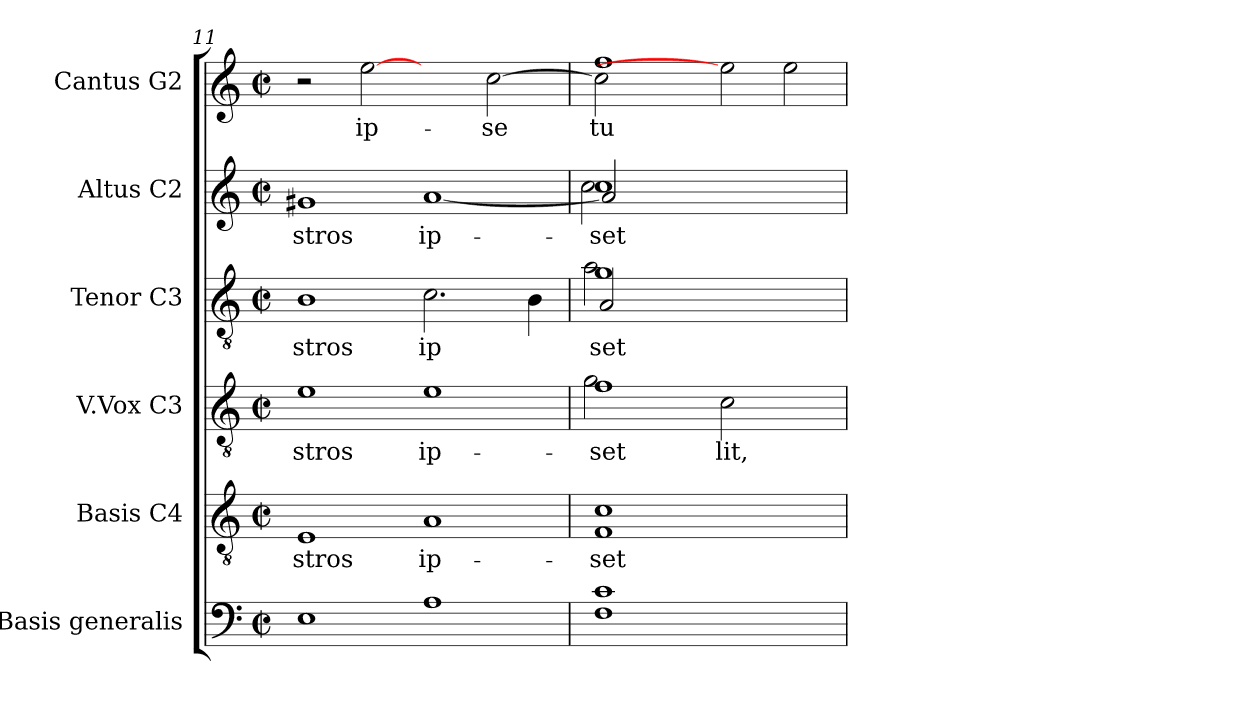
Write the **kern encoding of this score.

**kern	**kern	**text	**kern	**text	**kern	**text	**kern	**text	**kern	**text
*part6	*part5	*part5	*part4	*part4	*part3	*part3	*part2	*part2	*part1	*part1
*staff6	*staff5	*staff5	*staff4	*staff4	*staff3	*staff3	*staff2	*staff2	*staff1	*staff1
*I"Basis  generalis	*I"Basis  C4	*	*I"V.Vox  C3	*	*I"Tenor  C3	*	*I"Altus  C2	*	*I"Cantus  G2	*
*	*I'B	*	*	*	*I'T	*	*I'A	*	*I'C	*
*clefF4	*clefGv2	*	*clefGv2	*	*clefGv2	*	*clefG2	*	*clefG2	*
*k[]	*k[]	*	*k[]	*	*k[]	*	*k[]	*	*k[]	*
*C:	*C:	*	*C:	*	*C:	*	*C:	*	*C:	*
*M2/2	*M2/2	*	*M2/2	*	*M2/2	*	*M2/2	*	*M2/2	*
*met(c|)	*met(c|)	*	*met(c|)	*	*met(c|)	*	*met(c|)	*	*met(c|)	*
=11	=11	=11	=11	=11	=11	=11	=11	=11	=11	=11
!	!	!LO:LY:b:cj	!	!LO:LY:b:cj	!	!LO:LY:b:cj	!	!LO:LY:b:cj	!	!
1E	1E	-stros	1e	-stros	1B	-stros	1g#X	-stros	2r	.
!	!	!	!	!	!	!	!	!	!	!LO:LY:b:cj
.	.	.	.	.	.	.	.	.	[2ee	ip-
!	!	!LO:LY:b:cj	!	!LO:LY:b:cj	!	!LO:LY:b:cj	!	!LO:LY:b:cj	!	!
1A	1A	ip-	1e	ip-	2.c\	ip-	[<1a	ip-	2ryy	.
!	!	!	!	!	!	!	!	!	!	!LO:LY:b:cj
.	.	.	.	.	.	.	.	.	[>2cc\	-se
!	!	!	!	!	!	!LO:LY:b:cj	!	!	!	!
.	.	.	.	.	4B\	--	.	.	.	.
!!LO:PB:g=z
=12	=12	=12	=12	=12	=12	=12	=12	=12	=12	=12
!	!	!	!	!	!	!	!	!	!LO:TX:a:t=1 2	!
!	!	!LO:LY:b:cj	!	!LO:LY:b:cj	!	!LO:LY:b:cj	!	!LO:LY:b:cj	!	!LO:LY:b:cj
*	*	*	*^	*	*^	*	*^	*	*^	*
*	*	*	*	*	*	*	*^	*	*	*^	*	*	*	*
1F 1c	1F 1c	-set	1f	2g\	-set	1g	2a\	2A/	-set	1cc	2cc\	2a/]	-set	1ff	2cc\]	tu-
.	.	.	.	2ryy	.	.	1ryy	1ryy	.	.	1ryy	1ryy	.	.	1.ryy	.
!	!	!	!	!	!LO:LY:b:cj	!	!	!	!	!	!	!	!	!	!	!
1ryy	1ryy	.	2c\	1ryy	lit,	1ryy	.	.	.	1ryy	.	.	.	2ee]	.	.
!	!	!	!	!	!	!	!	!	!	!	!	!	!	!	!	!LO:LY:b:cj
.	.	.	2ryy	.	.	.	2ryy	2ryy	.	.	2ryy	2ryy	.	2ee\	.	--
*	*	*	*v	*v	*	*	*	*	*	*v	*v	*v	*	*v	*v	*
*	*	*	*	*	*v	*v	*v	*	*	*	*	*
=	=	=	=	=	=	=	=	=	=	=
*-	*-	*-	*-	*-	*-	*-	*-	*-	*-	*-
